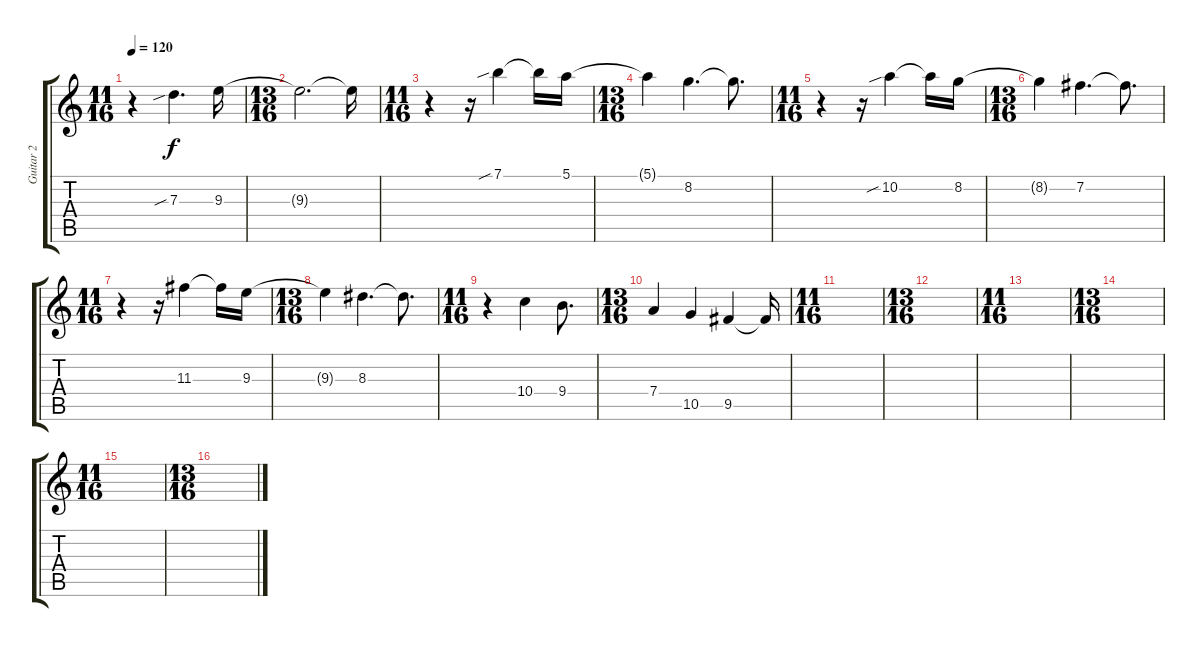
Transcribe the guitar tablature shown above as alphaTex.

\track ("Guitar 2" "Guitar 2") {instrument distortionguitar}
\staff {score tabs}
\tuning (E4 B3 G3 D3 A2 E2) {hide}
\ts (11 16)
\tempo 120
\clef g2
\ks c
r.4{dy f} 7.3{sib}.4{d} 9.3.16 |
\ts (13 16)
9.3{t}.2{d} 9.3{t}.16 |
\ts (11 16)
r.4{volume 13} r.16 7.1{sib}.4 7.1{t}.16 5.1.16 |
\ts (13 16)
5.1{t}.4 8.2.4{d} 8.2{t}.8{d} |
\ts (11 16)
r.4 r.16 10.2{sib}.4 10.2{t}.16 8.2.16 |
\ts (13 16)
8.2{t}.4 7.2.4{d} 7.2{t}.8{d} |
\ts (11 16)
r.4 r.16 11.3.4 11.3{t}.16 9.3.16 |
\ts (13 16)
9.3{t}.4 8.3.4{d} 8.3{t}.8{d} |
\ts (11 16)
r.4 10.4.4 9.4.8{d} |
\ts (13 16)
7.4.4 10.5.4 9.5.4 9.5{t}.16 |
\ts (11 16)
|
\ts (13 16)
|
\ts (11 16)
|
\ts (13 16)
|
\ts (11 16)
|
\ts (13 16)
